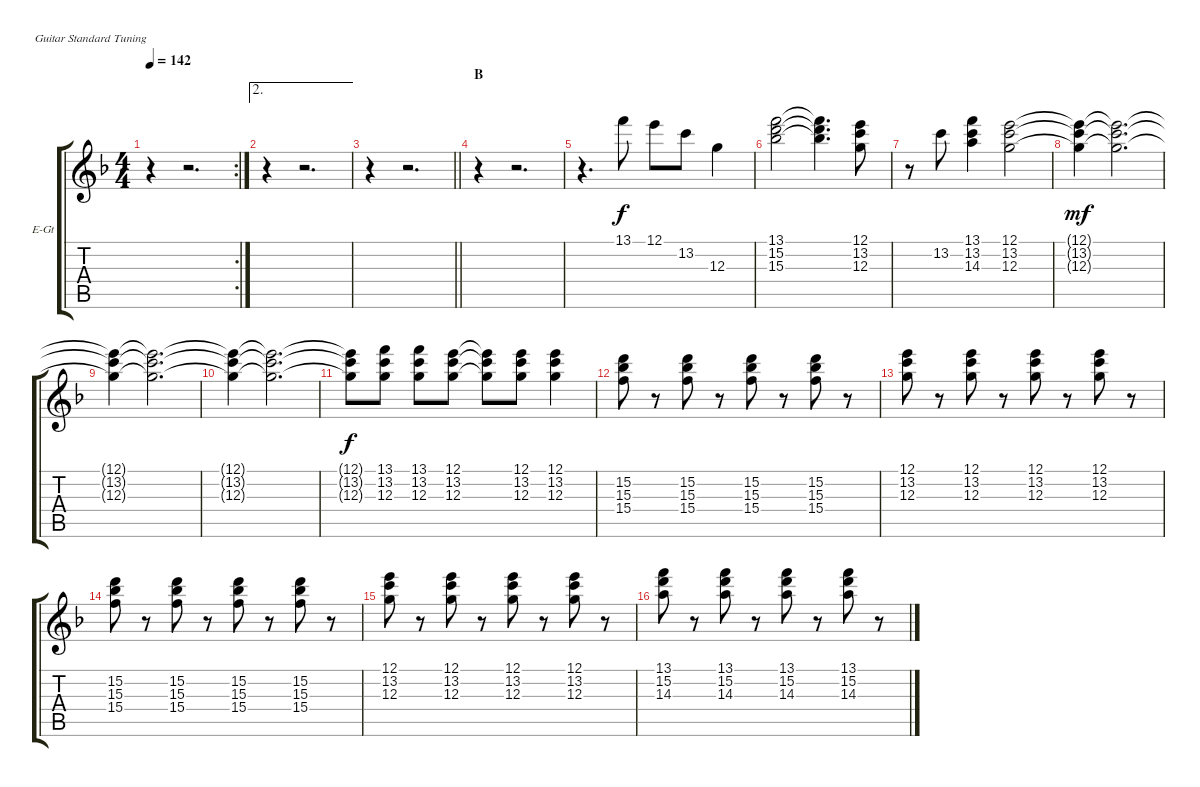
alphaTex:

\bracketExtendMode groupsimilarinstruments
\firstSystemTrackNameOrientation horizontal
\otherSystemsTrackNameOrientation horizontal
\track ("Guitarra" "E-Gt") {instrument distortionguitar}
\staff {score tabs}
\tuning (E4 B3 G3 D3 A2 E2)
\rc 2
\ts (4 4)
\tempo 142
\clef g2
\ks f
r.4{dy f} r.2{d} |
\ae 2
r.4 r.2{d} |
\barLineRight lightlight
r.4 r.2{d} |
\section ("" "B")
r.4 r.2{d} |
r.4{d} 13.1.8 12.1.8 13.2.8 12.3.4 |
(13.1 15.2 15.3).2 (13.1{t} 15.2{t} 15.3{t}).4{d} (12.1 13.2 12.3).8 |
r.8 13.2.8 (13.1 13.2 14.3).4 (12.1 13.2 12.3).2 |
(12.1{t} 13.2{t} 12.3{t}).4{dy mf} (12.1{t} 13.2{t} 12.3{t}).2{d} |
(12.1{t} 13.2{t} 12.3{t}).4 (12.1{t} 13.2{t} 12.3{t}).2{d} |
(12.1{t} 13.2{t} 12.3{t}).4 (12.1{t} 13.2{t} 12.3{t}).2{d} |
(12.1{t} 13.2{t} 12.3{t}).8{dy f} (13.1 13.2 12.3).8 (13.1 13.2 12.3).8 (12.1 13.2 12.3).8 (12.1{t} 13.2{t} 12.3{t}).8 (12.1 13.2 12.3).8 (12.1 13.2 12.3).4 |
(15.2 15.3 15.4).8 r.8 (15.2 15.3 15.4).8 r.8 (15.2 15.3 15.4).8 r.8 (15.2 15.3 15.4).8 r.8 |
(12.1 13.2 12.3).8 r.8 (12.1 13.2 12.3).8 r.8 (12.1 13.2 12.3).8 r.8 (12.1 13.2 12.3).8 r.8 |
(15.2 15.3 15.4).8 r.8 (15.2 15.3 15.4).8 r.8 (15.2 15.3 15.4).8 r.8 (15.2 15.3 15.4).8 r.8 |
(12.1 13.2 12.3).8 r.8 (12.1 13.2 12.3).8 r.8 (12.1 13.2 12.3).8 r.8 (12.1 13.2 12.3).8 r.8 |
(13.1 15.2 14.3).8 r.8 (13.1 15.2 14.3).8 r.8 (13.1 15.2 14.3).8 r.8 (13.1 15.2 14.3).8 r.8
